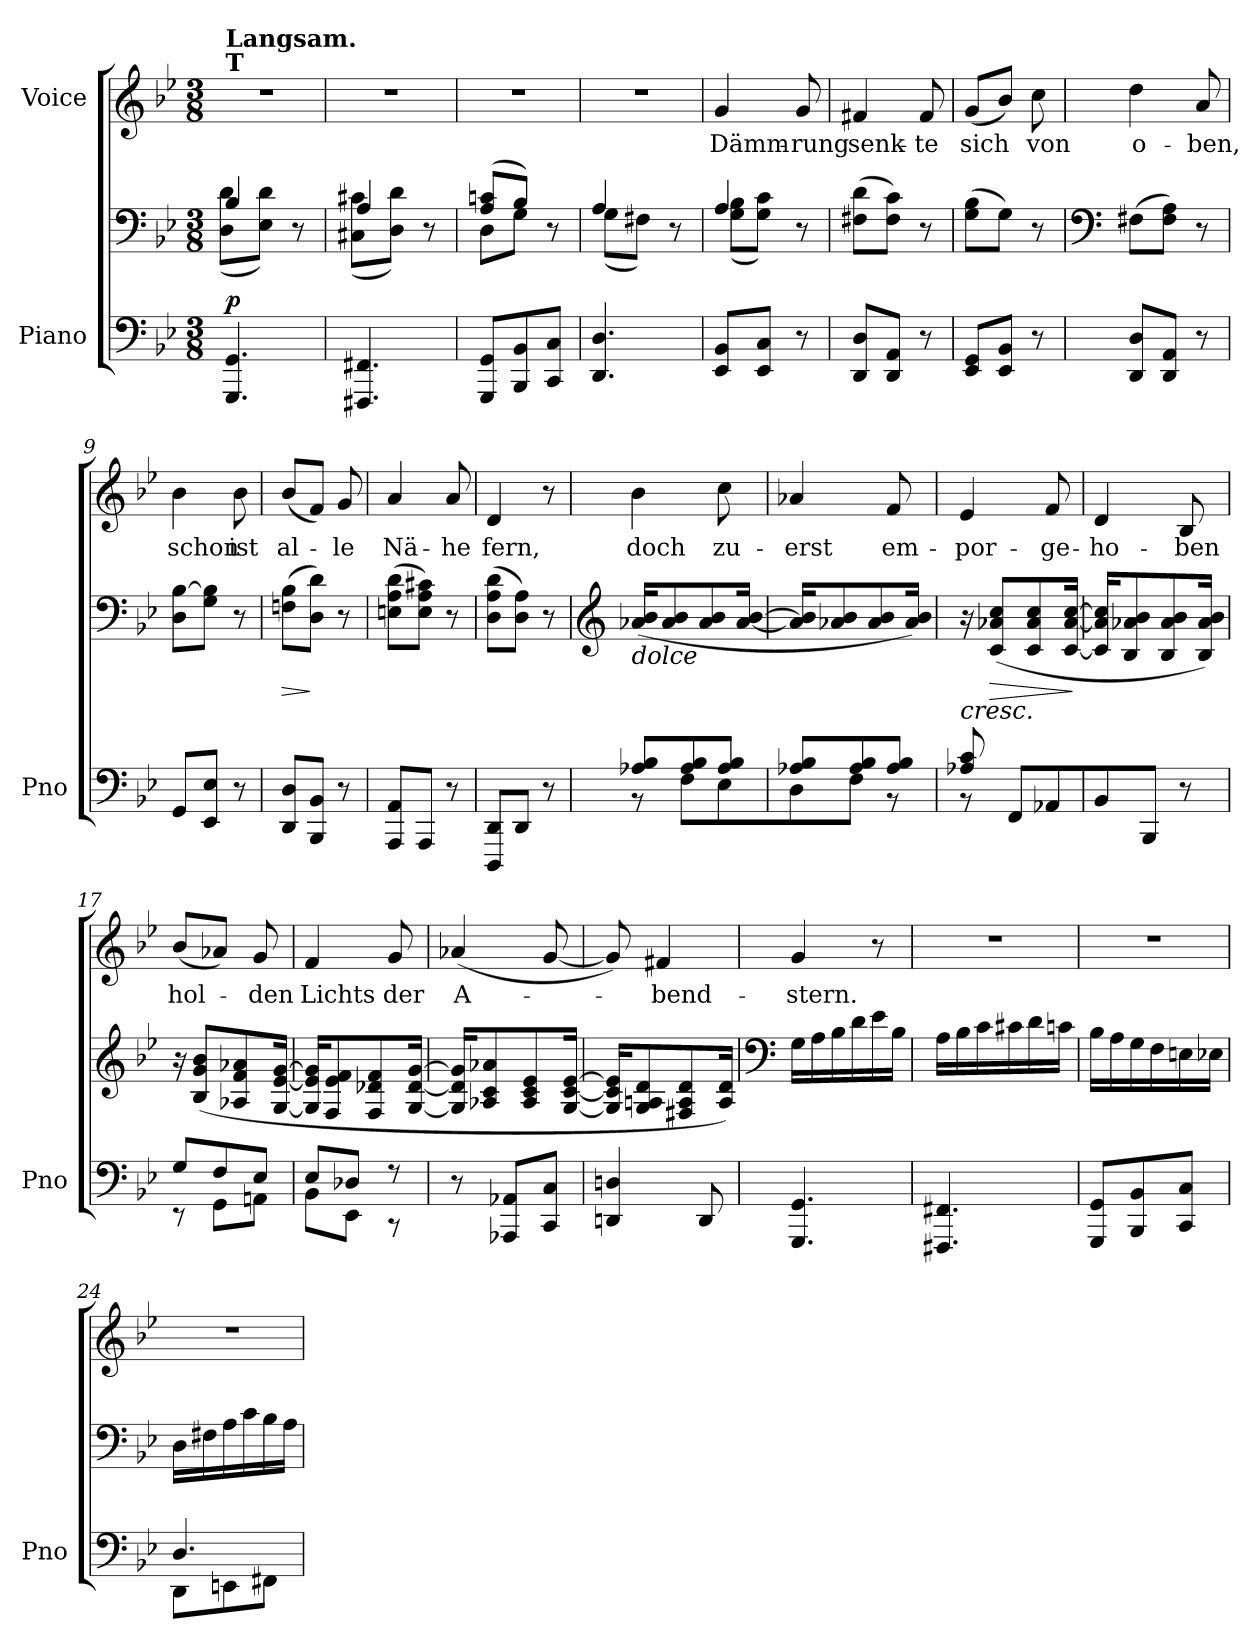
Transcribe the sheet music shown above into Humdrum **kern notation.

**kern	**kern	**dynam	**kern	**text
*part2	*part2	*part2	*part1	*part1
*staff3	*staff2	*staff2/3	*staff1	*staff1
*I"Piano	*	*	*I"Voice	*
*I'Pno	*	*	*	*
*clefF4	*clefF4	*	*clefG2	*
*k[b-e-]	*k[b-e-]	*	*k[b-e-]	*
*M3/8	*M3/8	*	*M3/8	*
=1	=1	=1	=1	=1
*	*^	*	*	*
!	!	!	!	!LO:TX:a:B:t=T	!
!	!	!	!	!LO:TX:B:t=Langsam.	!
!	!	!	!LO:DY:a=2	!	!
4.GGG/ 4.GG/	4B-/	(>8D\ 8d\L	p	4.r	.
.	.	8E-\ 8d\J)	.	.	.
.	8r	8ryy	.	.	.
=2	=2	=2	=2	=2	=2
4.FFF#X/ 4.FF#X/	4A/	(>8C#X\ 8c#X\L	.	4.r	.
.	.	8D\ 8d\J)	.	.	.
.	8r	8ryy	.	.	.
=3	=3	=3	=3	=3	=3
8GGG/ 8GG/L	(>8A/ 8cn/L	8D\L	.	4.r	.
8BBB-/ 8BB-/	8B-/J)	8G\J	.	.	.
8CC/ 8C/J	8r	8ryy	.	.	.
=4	=4	=4	=4	=4	=4
4.DD/ 4.D/	4A/	(>8G\L	.	4.r	.
.	.	8F#X\J)	.	.	.
.	8r	8ryy	.	.	.
=5	=5	=5	=5	=5	=5
!	!	!	!	!	!LO:LY:b
8EE-/ 8BB-/L	4A/	(>8G\ 8B-\L	.	4g/	Dämm-
8EE-/ 8C/J	.	8G\ 8c\J)	.	.	.
!	!	!	!	!	!LO:LY:b
8r	8r	8ryy	.	8g/	-rung
=6	=6	=6	=6	=6	=6
!	!	!	!	!	!LO:LY:b
*	*v	*v	*	*	*
8DD/ 8D/L	(>8F#X\ 8d\L	.	4f#X/	senk-
8DD/ 8AA/J	8F#\ 8c\J)	.	.	.
!	!	!	!	!LO:LY:b
8r	8r	.	8f#/	-te
=7	=7	=7	=7	=7
!	!	!	!	!LO:LY:b
8EE-/ 8GG/L	(>8G\ 8B-\L	.	(<8g/L	sich
8EE-/ 8BB-/J	8G\J)	.	8b-/J)	.
!	!	!	!	!LO:LY:b
8r	8r	.	8cc\	von
!!LO:LB:g=z
=8	=8	=8	=8	=8
*	*clefF4	*	*	*
!	!	!	!	!LO:LY:b
8DD/ 8D/L	(>8F#X\L	.	4dd\	o-
8DD/ 8AA/J	8F#\ 8A\J)	.	.	.
!	!	!	!	!LO:LY:b
8r	8r	.	8a/	-ben,
=9	=9	=9	=9	=9
!	!	!	!	!LO:LY:b
8GG/L	8D\ [8B-\L	.	4b-\	schon
8EE-/ 8E-/J	8G\ 8B-\]J	.	.	.
!	!	!	!	!LO:LY:b
8r	8r	.	8b-\	ist
=10	=10	=10	=10	=10
!	!	!LO:HP:b	!	!LO:LY:b
8DD/ 8D/L	(>8Fn\ 8B-\L	>	(<8b-/L	al-
8BBB-/ 8BB-/J	8D\ 8d\J)	]	8f/J)	.
!	!	!	!	!LO:LY:b
8r	8r	.	8g/	-le
=11	=11	=11	=11	=11
!	!	!	!	!LO:LY:b
8AAA/ 8AA/L	(>8En\ 8A\ 8d\L	.	4a/	Nä-
8AAA/J	8E\ 8A\ 8c#X\J)	.	.	.
!	!	!	!	!LO:LY:b
8r	8r	.	8a/	-he
=12	=12	=12	=12	=12
!	!	!	!	!LO:LY:b
8DDD/ 8DD/L	(>8D\ 8A\ 8d\L	.	4d/	fern,
8DD/J	8D\ 8A\J)	.	.	.
8r	8r	.	8r	.
=13	=13	=13	=13	=13
*	*clefG2	*	*	*
*^	*	*	*	*
!	!	!LO:TX:b:i:t=dolce	!	!	!
!	!	!	!	!	!LO:LY:b
8A-X/ 8B-/L	8r	(>16a-X/ 16b-/KL	.	4b-\	doch
.	.	8a-/ 8b-/	.	.	.
8A-/ 8B-/	8F\L	.	.	.	.
.	.	8a-/ 8b-/	.	.	.
!	!	!	!	!	!LO:LY:b
8A-/ 8B-/J	8E-\	.	.	8cc\	zu-
.	.	[16a-/ [16b-/Jk	.	.	.
=14	=14	=14	=14	=14	=14
!	!	!	!	!	!LO:LY:b
8A-X/ 8B-/L	8D\	16a-/] 16b-/]KL	.	4a-X/	-erst
.	.	8a-X/ 8b-/	.	.	.
8A-/ 8B-/	8F\J	.	.	.	.
.	.	8a-/ 8b-/	.	.	.
!	!	!	!	!	!LO:LY:b
8A-/ 8B-/J	8r	.	.	8f/	em-
.	.	16a-/ 16b-/Jk)	.	.	.
!!LO:LB:g=z
=15	=15	=15	=15	=15	=15
!	!	!	!LO:HP:b	!	!LO:LY:b
8A-X/ 8c/	8r	16r	<	4e-/	-por-
!	!	!	!LO:HP:b	!	!
.	.	(<8c/ 8a-X/ 8cc/L	>	.	.
8FF/L	4ryy	.	.	.	.
.	.	8c/ 8a-/ 8cc/	.	.	.
!	!	!	!	!	!LO:LY:b
8AA-X/	.	.	.	8f/	-ge-
.	.	[16c/ [16a-/ [16cc/Jk	.	.	.
*v	*v	*	*	*	*
.	.	[ ]	.	.
=16	=16	=16	=16	=16
!	!	!	!	!LO:LY:b
8BB-/	16c/] 16a-/] 16cc/]KL	.	4d/	-ho-
.	8B-/ 8a-X/ 8b-/	.	.	.
8BBB-/J	.	.	.	.
.	8B-/ 8a-/ 8b-/	.	.	.
!	!	!	!	!LO:LY:b
8r	.	.	8B-/	-ben
.	16B-/ 16a-/ 16b-/Jk)	.	.	.
=17	=17	=17	=17	=17
*^	*	*	*	*
!	!	!	!	!	!LO:LY:b
8G/L	8r	16r	.	(<8b-/L	hol-
.	.	(>8B-/ 8g/ 8b-/L	.	.	.
8F/	8GG\L	.	.	8a-X/J)	.
.	.	8A-X/ 8f/ 8a-X/	.	.	.
!	!	!	!	!	!LO:LY:b
8E-/J	8AAn\J	.	.	8g/	-den
.	.	[16G/ [16e-/ [16g/Jk	.	.	.
=18	=18	=18	=18	=18	=18
!	!	!	!	!	!LO:LY:b
8E-/L	8BB-\L	16G/] 16e-/] 16g/]KL	.	4f/	Lichts
.	.	8F/ 8e-/ 8f/	.	.	.
8D-X/J	8EE-\J	.	.	.	.
.	.	8F/ 8d-X/ 8f/	.	.	.
!	!	!	!	!	!LO:LY:b
8r	8r	.	.	8g/	der
.	.	[16G/ [16d-/ [16g/Jk	.	.	.
*v	*v	*	*	*	*
=19	=19	=19	=19	=19
!	!	!	!	!LO:LY:b
8r	16G/] 16d-/] 16g/]KL	.	(<4a-X/	A--
.	8A-X/ 8c/ 8a-X/	.	.	.
8AAA-X/ 8AA-X/L	.	.	.	.
.	8A-/ 8c/ 8e-/	.	.	.
8CC/ 8C/J	.	.	[8g/	.
.	[16G/ [16c/ [16e-/Jk	.	.	.
=20	=20	=20	=20	=20
4DDn/ 4Dn/	16G/] 16c/] 16e-/]KL	.	8g/])	.
.	8G/ 8An/ 8d/	.	.	.
!	!	!	!	!LO:LY:b
.	.	.	4f#X/	-bend-
.	8F#X/ 8A/ 8d/	.	.	.
8DD/	.	.	.	.
.	16A/ 16d/Jk)	.	.	.
!!LO:PB:g=z
=21	=21	=21	=21	=21
*	*clefF4	*	*	*
!	!	!	!	!LO:LY:b
4.GGG/ 4.GG/	16G\LL	.	4g/	stern.
.	16A\	.	.	.
.	16B-\	.	.	.
.	16d\	.	.	.
!	!	!LO:DY:b	!	!
!	!	!LO:DY:n=1:b	!	!
.	16e-\	other-dynamics p	8r	.
.	16B-\JJ	.	.	.
=22	=22	=22	=22	=22
4.FFF#X/ 4.FF#X/	16A\LL	.	4.r	.
.	16B-\	.	.	.
.	16c\	.	.	.
.	16c#X\	.	.	.
.	16d\	.	.	.
.	16cn\JJ	.	.	.
=23	=23	=23	=23	=23
8GGG/ 8GG/L	16B-\LL	.	4.r	.
.	16A\	.	.	.
8BBB-/ 8BB-/	16G\	.	.	.
.	16F\	.	.	.
8CC/ 8C/J	16En\	.	.	.
.	16E-X\JJ	.	.	.
=24	=24	=24	=24	=24
*^	*	*	*	*
4.D/	8DD\L	16D\LL	.	4.r	.
.	.	16F#X\	.	.	.
.	8EEn\	16A\	.	.	.
.	.	16c\	.	.	.
.	8FF#X\J	16B-\	.	.	.
.	.	16A\JJ	.	.	.
*v	*v	*	*	*	*
=	=	=	=	=
*-	*-	*-	*-	*-
